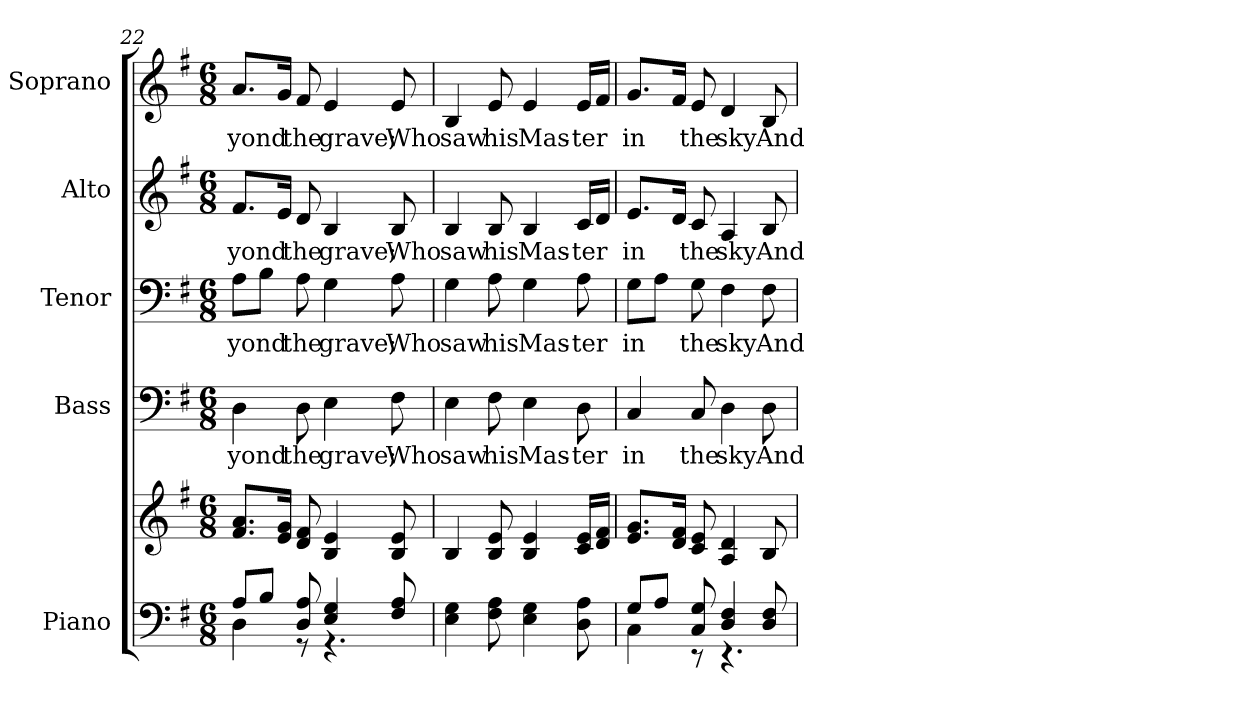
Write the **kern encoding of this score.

**kern	**kern	**kern	**text	**kern	**text	**kern	**text	**kern	**text
*part5	*part5	*part4	*part4	*part3	*part3	*part2	*part2	*part1	*part1
*staff6	*staff5	*staff4	*staff4	*staff3	*staff3	*staff2	*staff2	*staff1	*staff1
*I"Piano	*	*I"Bass	*	*I"Tenor	*	*I"Alto	*	*I"Soprano	*
*I'Pno.	*	*I'B.	*	*I'T.	*	*I'A.	*	*I'S.	*
*clefF4	*clefG2	*clefF4	*	*clefF4	*	*clefG2	*	*clefG2	*
*k[f#]	*k[f#]	*k[f#]	*	*k[f#]	*	*k[f#]	*	*k[f#]	*
*G:	*G:	*G:	*	*G:	*	*G:	*	*G:	*
*M6/8	*M6/8	*M6/8	*	*M6/8	*	*M6/8	*	*M6/8	*
=22	=22	=22	=22	=22	=22	=22	=22	=22	=22
*^	*	*	*	*	*	*	*	*	*
!	!	!	!	!LO:LY:b:color=#000000	!	!	!	!	!	!
!	!	!	!	!	!	!LO:LY:b:color=#000000	!	!	!	!
!	!	!	!	!	!	!	!	!LO:LY:b:color=#000000	!	!
!	!	!	!	!	!	!	!	!	!	!LO:LY:b:color=#000000
8Ai/L	4Di\	8.f#i/ 8.aiL	4Di\	-yond	8Ai\L	-yond	8.f#i/L	-yond	8.ai/L	-yond
8Bi/J	.	.	.	.	8Bi\J	.	.	.	.	.
.	.	16ei/ 16giJk	.	.	.	.	16ei/Jk	.	16gi/Jk	.
!	!	!	!	!LO:LY:b:color=#000000	!	!	!	!	!	!
!	!	!	!	!	!	!LO:LY:b:color=#000000	!	!	!	!
!	!	!	!	!	!	!	!	!LO:LY:b:color=#000000	!	!
!	!	!	!	!	!	!	!	!	!	!LO:LY:b:color=#000000
8Di/ 8Ai	8r	8di/ 8f#i	8Di\	the	8Ai\	the	8di/	the	8f#i/	the
!	!	!	!	!LO:LY:b:color=#000000	!	!	!	!	!	!
!	!	!	!	!	!	!LO:LY:b:color=#000000	!	!	!	!
!	!	!	!	!	!	!	!	!LO:LY:b:color=#000000	!	!
!	!	!	!	!	!	!	!	!	!	!LO:LY:b:color=#000000
4Ei/ 4Gi	4.r	4Bi/ 4ei	4Ei\	grave;	4Gi\	grave;	4Bi/	grave;	4ei/	grave;
!	!	!	!	!LO:LY:b:color=#000000	!	!	!	!	!	!
!	!	!	!	!	!	!LO:LY:b:color=#000000	!	!	!	!
!	!	!	!	!	!	!	!	!LO:LY:b:color=#000000	!	!
!	!	!	!	!	!	!	!	!	!	!LO:LY:b:color=#000000
8F#i/ 8Ai	.	8Bi/ 8ei	8F#i\	Who	8Ai\	Who	8Bi/	Who	8ei/	Who
*v	*v	*	*	*	*	*	*	*	*	*
!!LO:PB:g=z
=23	=23	=23	=23	=23	=23	=23	=23	=23	=23
!	!	!	!LO:LY:b:color=#000000	!	!	!	!	!	!
!	!	!	!	!	!LO:LY:b:color=#000000	!	!	!	!
!	!	!	!	!	!	!	!LO:LY:b:color=#000000	!	!
!	!	!	!	!	!	!	!	!	!LO:LY:b:color=#000000
4Ei\ 4Gi	4Bi/	4Ei\	saw	4Gi\	saw	4Bi/	saw	4Bi/	saw
!	!	!	!LO:LY:b:color=#000000	!	!	!	!	!	!
!	!	!	!	!	!LO:LY:b:color=#000000	!	!	!	!
!	!	!	!	!	!	!	!LO:LY:b:color=#000000	!	!
!	!	!	!	!	!	!	!	!	!LO:LY:b:color=#000000
8F#i\ 8Ai	8Bi/ 8ei	8F#i\	his	8Ai\	his	8Bi/	his	8ei/	his
!	!	!	!LO:LY:b:color=#000000	!	!	!	!	!	!
!	!	!	!	!	!LO:LY:b:color=#000000	!	!	!	!
!	!	!	!	!	!	!	!LO:LY:b:color=#000000	!	!
!	!	!	!	!	!	!	!	!	!LO:LY:b:color=#000000
4Ei\ 4Gi	4Bi/ 4ei	4Ei\	Mas-	4Gi\	Mas-	4Bi/	Mas-	4ei/	Mas-
!	!	!	!LO:LY:b:color=#000000	!	!	!	!	!	!
!	!	!	!	!	!LO:LY:b:color=#000000	!	!	!	!
!	!	!	!	!	!	!	!LO:LY:b:color=#000000	!	!
!	!	!	!	!	!	!	!	!	!LO:LY:b:color=#000000
8Di\ 8Ai	16ci/ 16eiLL	8Di\	-ter	8Ai\	-ter	16ci/LL	-ter	16ei/LL	-ter
.	16di/ 16f#iJJ	.	.	.	.	16di/JJ	.	16f#i/JJ	.
=24	=24	=24	=24	=24	=24	=24	=24	=24	=24
*^	*	*	*	*	*	*	*	*	*
!	!	!	!	!LO:LY:b:color=#000000	!	!	!	!	!	!
!	!	!	!	!	!	!LO:LY:b:color=#000000	!	!	!	!
!	!	!	!	!	!	!	!	!LO:LY:b:color=#000000	!	!
!	!	!	!	!	!	!	!	!	!	!LO:LY:b:color=#000000
8Gi/L	4Ci\	8.ei/ 8.giL	4Ci/	in	8Gi\L	in	8.ei/L	in	8.gi/L	in
8Ai/J	.	.	.	.	8Ai\J	.	.	.	.	.
.	.	16di/ 16f#iJk	.	.	.	.	16di/Jk	.	16f#i/Jk	.
!	!	!	!	!LO:LY:b:color=#000000	!	!	!	!	!	!
!	!	!	!	!	!	!LO:LY:b:color=#000000	!	!	!	!
!	!	!	!	!	!	!	!	!LO:LY:b:color=#000000	!	!
!	!	!	!	!	!	!	!	!	!	!LO:LY:b:color=#000000
8Ci/ 8Gi	8r	8ci/ 8ei	8Ci/	the	8Gi\	the	8ci/	the	8ei/	the
!	!	!	!	!LO:LY:b:color=#000000	!	!	!	!	!	!
!	!	!	!	!	!	!LO:LY:b:color=#000000	!	!	!	!
!	!	!	!	!	!	!	!	!LO:LY:b:color=#000000	!	!
!	!	!	!	!	!	!	!	!	!	!LO:LY:b:color=#000000
4Di/ 4F#i	4.r	4Ai/ 4di	4Di\	sky	4F#i\	sky	4Ai/	sky	4di/	sky
!	!	!	!	!LO:LY:b:color=#000000	!	!	!	!	!	!
!	!	!	!	!	!	!LO:LY:b:color=#000000	!	!	!	!
!	!	!	!	!	!	!	!	!LO:LY:b:color=#000000	!	!
!	!	!	!	!	!	!	!	!	!	!LO:LY:b:color=#000000
8Di/ 8F#i	.	8Bi/	8Di\	And	8F#i\	And	8Bi/	And	8Bi/	And
*v	*v	*	*	*	*	*	*	*	*	*
=	=	=	=	=	=	=	=	=	=
*-	*-	*-	*-	*-	*-	*-	*-	*-	*-
